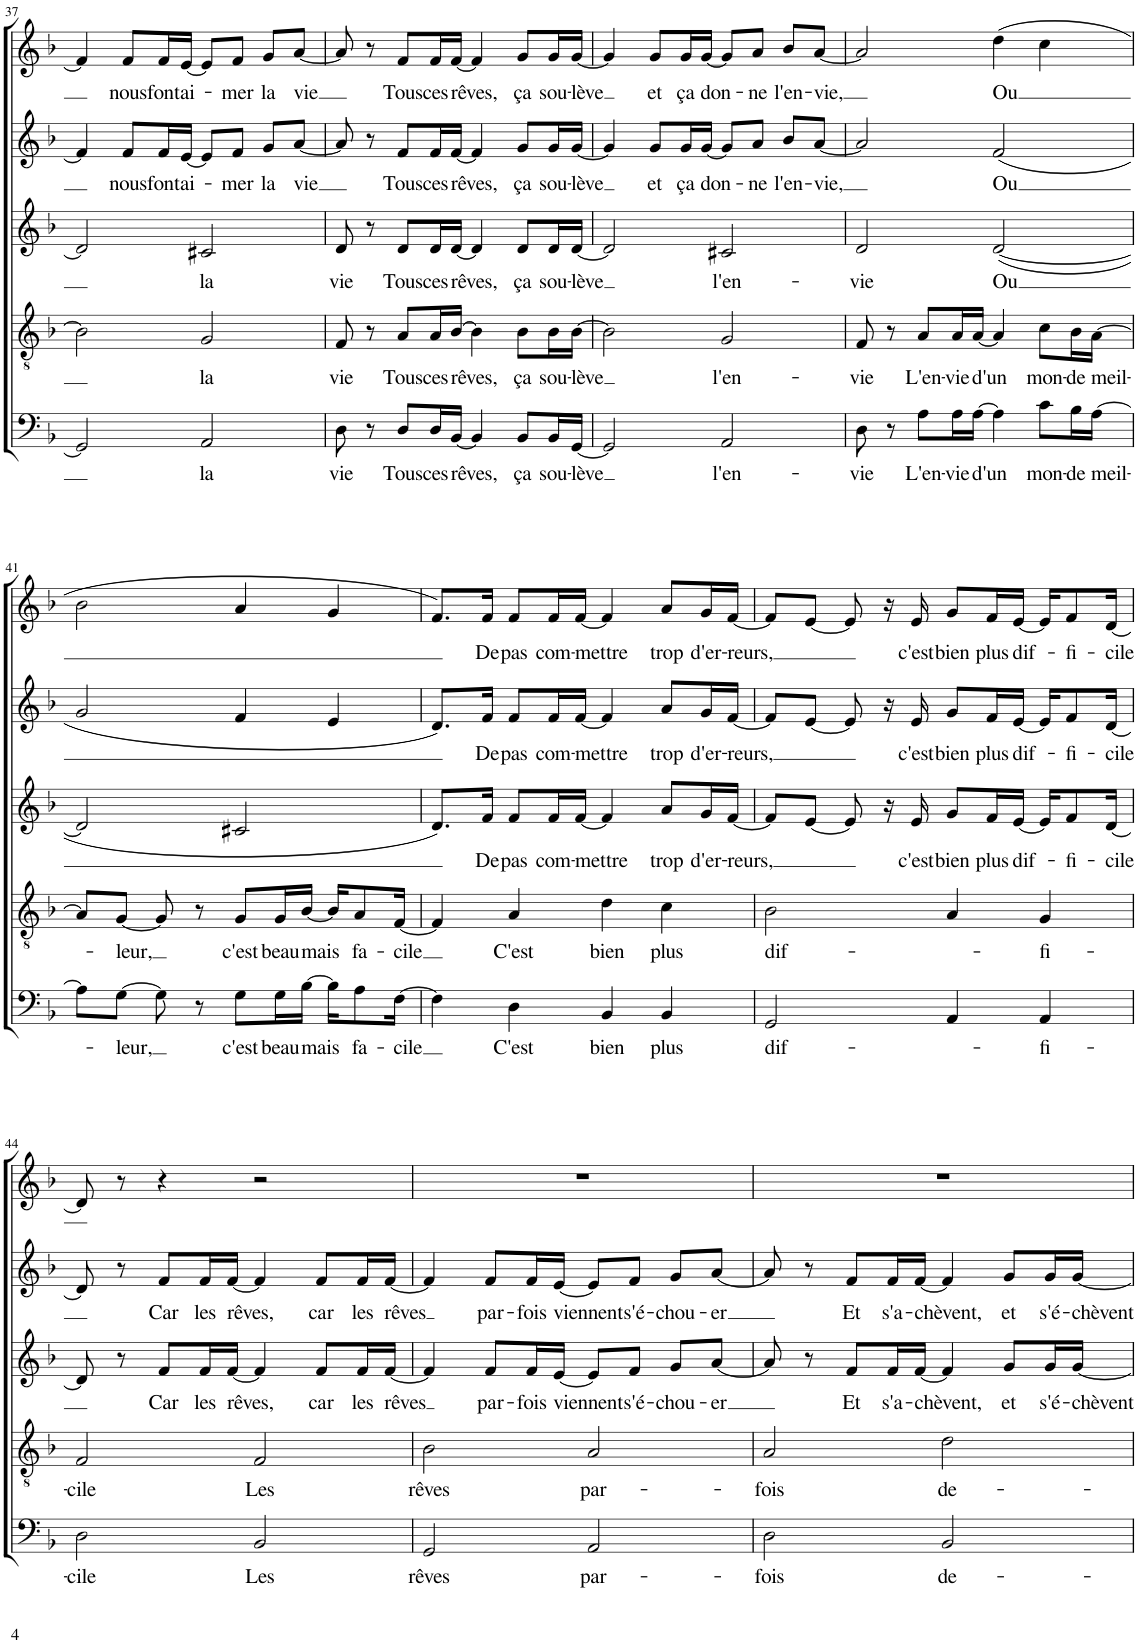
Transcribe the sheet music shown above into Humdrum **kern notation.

**kern	**text	**kern	**text	**kern	**text	**kern	**text	**kern	**text
*part5	*part5	*part4	*part4	*part3	*part3	*part2	*part2	*part1	*part1
*staff5	*staff5	*staff4	*staff4	*staff3	*staff3	*staff2	*staff2	*staff1	*staff1
*I"Basse	*	*I"Ténor	*	*I"Alto	*	*I"Soprano II	*	*I"Soprano I	*
!!LO:PB:g=z
*clefF4	*	*clefGv2	*	*clefG2	*	*clefG2	*	*clefG2	*
*k[b-]	*	*k[b-]	*	*k[b-]	*	*k[b-]	*	*k[b-]	*
*M4/4	*	*M4/4	*	*M4/4	*	*M4/4	*	*M4/4	*
*met(c)	*	*met(c)	*	*met(c)	*	*met(c)	*	*met(c)	*
=37	=37	=37	=37	=37	=37	=37	=37	=37	=37
2GG/]	.	2B-\]	.	2d/]	.	4f/]	.	4f/]	.
!	!	!	!	!	!	!	!LO:LY:b	!	!LO:LY:b
.	.	.	.	.	.	8f/L	nous	8f/L	nous
!	!	!	!	!	!	!	!LO:LY:b	!	!LO:LY:b
.	.	.	.	.	.	16f/L	font	16f/L	font
!	!	!	!	!	!	!	!LO:LY:b	!	!LO:LY:b
.	.	.	.	.	.	[16e/JJ	ai-	[16e/JJ	ai-
!	!LO:LY:b	!	!LO:LY:b	!	!LO:LY:b	!	!	!	!
2AA/	la	2G/	la	2c#X/	la	8e/L]	.	8e/L]	.
!	!	!	!	!	!	!	!LO:LY:b	!	!LO:LY:b
.	.	.	.	.	.	8f/J	-mer	8f/J	-mer
!	!	!	!	!	!	!	!LO:LY:b	!	!LO:LY:b
.	.	.	.	.	.	8g/L	la	8g/L	la
!	!	!	!	!	!	!	!LO:LY:b	!	!LO:LY:b
.	.	.	.	.	.	[8a/J	vie	[8a/J	vie
=38	=38	=38	=38	=38	=38	=38	=38	=38	=38
!	!LO:LY:b	!	!LO:LY:b	!	!LO:LY:b	!	!	!	!
8D\	vie	8F/	vie	8d/	vie	8a/]	.	8a/]	.
8r	.	8r	.	8r	.	8r	.	8r	.
!	!LO:LY:b	!	!LO:LY:b	!	!LO:LY:b	!	!LO:LY:b	!	!LO:LY:b
8D/L	Tous	8A/L	Tous	8d/L	Tous	8f/L	Tous	8f/L	Tous
!	!LO:LY:b	!	!LO:LY:b	!	!LO:LY:b	!	!LO:LY:b	!	!LO:LY:b
16D/L	ces	16A/L	ces	16d/L	ces	16f/L	ces	16f/L	ces
!	!LO:LY:b	!	!LO:LY:b	!	!LO:LY:b	!	!LO:LY:b	!	!LO:LY:b
[16BB-/JJ	-rêves,	[16B-/JJ	rêves,	[16d/JJ	rêves,	[16f/JJ	rêves,	[16f/JJ	rêves,
4BB-/]	.	4B-\]	.	4d/]	.	4f/]	.	4f/]	.
!	!LO:LY:b	!	!LO:LY:b	!	!LO:LY:b	!	!LO:LY:b	!	!LO:LY:b
8BB-/L	ça	8B-\L	ça	8d/L	ça	8g/L	ça	8g/L	ça
!	!LO:LY:b	!	!LO:LY:b	!	!LO:LY:b	!	!LO:LY:b	!	!LO:LY:b
16BB-/L	sou-	16B-\L	sou-	16d/L	sou-	16g/L	sou-	16g/L	sou-
!	!LO:LY:b	!	!LO:LY:b	!	!LO:LY:b	!	!LO:LY:b	!	!LO:LY:b
[16GG/JJ	-lève	[16B-\JJ	-lève	[16d/JJ	-lève	[16g/JJ	-lève	[16g/JJ	-lève
=39	=39	=39	=39	=39	=39	=39	=39	=39	=39
2GG/]	.	2B-\]	.	2d/]	.	4g/]	.	4g/]	.
!	!	!	!	!	!	!	!LO:LY:b	!	!LO:LY:b
.	.	.	.	.	.	8g/L	et	8g/L	et
!	!	!	!	!	!	!	!LO:LY:b	!	!LO:LY:b
.	.	.	.	.	.	16g/L	ça	16g/L	ça
!	!	!	!	!	!	!	!LO:LY:b	!	!LO:LY:b
.	.	.	.	.	.	[16g/JJ	don-	[16g/JJ	don-
!	!LO:LY:b	!	!LO:LY:b	!	!LO:LY:b	!	!	!	!
2AA/	l'en-	2G/	l'en-	2c#X/	l'en-	8g/L]	.	8g/L]	.
!	!	!	!	!	!	!	!LO:LY:b	!	!LO:LY:b
.	.	.	.	.	.	8a/J	-ne	8a/J	-ne
!	!	!	!	!	!	!	!LO:LY:b	!	!LO:LY:b
.	.	.	.	.	.	8b-/L	l'en-	8b-/L	l'en-
!	!	!	!	!	!	!	!LO:LY:b	!	!LO:LY:b
.	.	.	.	.	.	[8a/J	-vie,	[8a/J	-vie,
=40	=40	=40	=40	=40	=40	=40	=40	=40	=40
!	!LO:LY:b	!	!LO:LY:b	!	!LO:LY:b	!	!	!	!
8D\	-vie	8F/	-vie	2d/	-vie	2a/]	.	2a/]	.
8r	.	8r	.	.	.	.	.	.	.
!	!LO:LY:b	!	!LO:LY:b	!	!	!	!	!	!
8A\L	L'en-	8A/L	L'en-	.	.	.	.	.	.
!	!LO:LY:b	!	!LO:LY:b	!	!	!	!	!	!
16A\L	-vie	16A/L	-vie	.	.	.	.	.	.
!	!LO:LY:b	!	!LO:LY:b	!	!	!	!	!	!
[16A\JJ	d'un	[16A/JJ	d'un	.	.	.	.	.	.
!	!	!	!	!	!LO:LY:b	!	!LO:LY:b	!	!LO:LY:b
4A\]	.	4A/]	.	([2d/	Ou	(2f/	Ou	(4dd\	Ou
!	!LO:LY:b	!	!LO:LY:b	!	!	!	!	!	!
8c\L	mon-	8c\L	mon-	.	.	.	.	4cc\	.
!	!LO:LY:b	!	!LO:LY:b	!	!	!	!	!	!
16B-\L	-de	16B-\L	-de	.	.	.	.	.	.
!	!LO:LY:b	!	!LO:LY:b	!	!	!	!	!	!
[16A\JJ	meil-	[16A\JJ	meil-	.	.	.	.	.	.
!!LO:LB:g=z
=41	=41	=41	=41	=41	=41	=41	=41	=41	=41
8A\L]	.	8A/L]	.	2d/]	.	2g/	.	2b-\	.
!	!LO:LY:b	!	!LO:LY:b	!	!	!	!	!	!
[8G\J	-leur,	[8G/J	-leur,	.	.	.	.	.	.
8G\]	.	8G/]	.	.	.	.	.	.	.
8r	.	8r	.	.	.	.	.	.	.
!	!LO:LY:b	!	!LO:LY:b	!	!	!	!	!	!
8G\L	c'est	8G/L	c'est	2c#X/	.	4f/	.	4a/	.
!	!LO:LY:b	!	!LO:LY:b	!	!	!	!	!	!
16G\L	beau	16G/L	beau	.	.	.	.	.	.
!	!LO:LY:b	!	!LO:LY:b	!	!	!	!	!	!
[16B-\JJ	mais	[16B-/JJ	mais	.	.	.	.	.	.
16B-\KL]	.	16B-/KL]	.	.	.	4e/	.	4g/	.
!	!LO:LY:b	!	!LO:LY:b	!	!	!	!	!	!
8A\	fa-	8A/	fa-	.	.	.	.	.	.
!	!LO:LY:b	!	!LO:LY:b	!	!	!	!	!	!
[16F\Jk	-cile	[16F/Jk	-cile	.	.	.	.	.	.
=42	=42	=42	=42	=42	=42	=42	=42	=42	=42
4F\]	.	4F/]	.	8.d/L)	.	8.d/L)	.	8.f/L)	.
!	!	!	!	!	!LO:LY:b	!	!LO:LY:b	!	!LO:LY:b
.	.	.	.	16f/Jk	De	16f/Jk	De	16f/Jk	De
!	!LO:LY:b	!	!LO:LY:b	!	!LO:LY:b	!	!LO:LY:b	!	!LO:LY:b
4D\	C'est	4A/	C'est	8f/L	pas	8f/L	pas	8f/L	pas
!	!	!	!	!	!LO:LY:b	!	!LO:LY:b	!	!LO:LY:b
.	.	.	.	16f/L	com-	16f/L	com-	16f/L	com-
!	!	!	!	!	!LO:LY:b	!	!LO:LY:b	!	!LO:LY:b
.	.	.	.	[16f/JJ	mettre	[16f/JJ	mettre	[16f/JJ	mettre
!	!LO:LY:b	!	!LO:LY:b	!	!	!	!	!	!
4BB-/	bien	4d\	bien	4f/]	.	4f/]	.	4f/]	.
!	!LO:LY:b	!	!LO:LY:b	!	!LO:LY:b	!	!LO:LY:b	!	!LO:LY:b
4BB-/	plus	4c\	plus	8a/L	trop	8a/L	trop	8a/L	trop
!	!	!	!	!	!LO:LY:b	!	!LO:LY:b	!	!LO:LY:b
.	.	.	.	16g/L	d'er-	16g/L	d'er-	16g/L	d'er-
!	!	!	!	!	!LO:LY:b	!	!LO:LY:b	!	!LO:LY:b
.	.	.	.	[16f/JJ	-reurs,	[16f/JJ	-reurs,	[16f/JJ	-reurs,
=43	=43	=43	=43	=43	=43	=43	=43	=43	=43
!	!LO:LY:b	!	!LO:LY:b	!	!	!	!	!	!
2GG/	dif-	2B-\	dif-	8f/L]	.	8f/L]	.	8f/L]	.
.	.	.	.	[8e/J	.	[8e/J	.	[8e/J	.
.	.	.	.	8e/]	.	8e/]	.	8e/]	.
.	.	.	.	16r	.	16r	.	16r	.
!	!	!	!	!	!LO:LY:b	!	!LO:LY:b	!	!LO:LY:b
.	.	.	.	16e/	c'est	16e/	c'est	16e/	c'est
!	!	!	!	!	!LO:LY:b	!	!LO:LY:b	!	!LO:LY:b
4AA/	.	4A/	.	8g/L	bien	8g/L	bien	8g/L	bien
!	!	!	!	!	!LO:LY:b	!	!LO:LY:b	!	!LO:LY:b
.	.	.	.	16f/L	plus	16f/L	plus	16f/L	plus
!	!	!	!	!	!LO:LY:b	!	!LO:LY:b	!	!LO:LY:b
.	.	.	.	[16e/JJ	dif-	[16e/JJ	dif-	[16e/JJ	dif-
!	!LO:LY:b	!	!LO:LY:b	!	!	!	!	!	!
4AA/	-fi-	4G/	-fi-	16e/KL]	.	16e/KL]	.	16e/KL]	.
!	!	!	!	!	!LO:LY:b	!	!LO:LY:b	!	!LO:LY:b
.	.	.	.	8f/	-fi-	8f/	-fi-	8f/	-fi-
!	!	!	!	!	!LO:LY:b	!	!LO:LY:b	!	!LO:LY:b
.	.	.	.	[16d/Jk	-cile	[16d/Jk	-cile	[16d/Jk	-cile
!!LO:LB:g=z
=44	=44	=44	=44	=44	=44	=44	=44	=44	=44
!	!LO:LY:b	!	!LO:LY:b	!	!	!	!	!	!
2D\	-cile	2F/	-cile	8d/]	.	8d/]	.	8d/]	.
.	.	.	.	8r	.	8r	.	8r	.
!	!	!	!	!	!LO:LY:b	!	!LO:LY:b	!	!
.	.	.	.	8f/L	Car	8f/L	Car	4r	.
!	!	!	!	!	!LO:LY:b	!	!LO:LY:b	!	!
.	.	.	.	16f/L	les	16f/L	les	.	.
!	!	!	!	!	!LO:LY:b	!	!LO:LY:b	!	!
.	.	.	.	[16f/JJ	rêves,	[16f/JJ	rêves,	.	.
!	!LO:LY:b	!	!LO:LY:b	!	!	!	!	!	!
2BB-/	Les	2F/	Les	4f/]	.	4f/]	.	2r	.
!	!	!	!	!	!LO:LY:b	!	!LO:LY:b	!	!
.	.	.	.	8f/L	car	8f/L	car	.	.
!	!	!	!	!	!LO:LY:b	!	!LO:LY:b	!	!
.	.	.	.	16f/L	les	16f/L	les	.	.
!	!	!	!	!	!LO:LY:b	!	!LO:LY:b	!	!
.	.	.	.	[16f/JJ	rêves	[16f/JJ	rêves	.	.
=45	=45	=45	=45	=45	=45	=45	=45	=45	=45
!	!LO:LY:b	!	!LO:LY:b	!	!	!	!	!	!
2GG/	rêves	2B-\	rêves	4f/]	.	4f/]	.	1r	.
!	!	!	!	!	!LO:LY:b	!	!LO:LY:b	!	!
.	.	.	.	8f/L	par-	8f/L	par-	.	.
!	!	!	!	!	!LO:LY:b	!	!LO:LY:b	!	!
.	.	.	.	16f/L	-fois	16f/L	-fois	.	.
!	!	!	!	!	!LO:LY:b	!	!LO:LY:b	!	!
.	.	.	.	[16e/JJ	viennent	[16e/JJ	viennent	.	.
!	!LO:LY:b	!	!LO:LY:b	!	!	!	!	!	!
2AA/	par-	2A/	par-	8e/L]	.	8e/L]	.	.	.
!	!	!	!	!	!LO:LY:b	!	!LO:LY:b	!	!
.	.	.	.	8f/J	s'é-	8f/J	s'é-	.	.
!	!	!	!	!	!LO:LY:b	!	!LO:LY:b	!	!
.	.	.	.	8g/L	-chou-	8g/L	-chou-	.	.
!	!	!	!	!	!LO:LY:b	!	!LO:LY:b	!	!
.	.	.	.	[8a/J	-er	[8a/J	-er	.	.
=46	=46	=46	=46	=46	=46	=46	=46	=46	=46
!	!LO:LY:b	!	!LO:LY:b	!	!	!	!	!	!
2D\	-fois	2A/	-fois	8a/]	.	8a/]	.	1r	.
.	.	.	.	8r	.	8r	.	.	.
!	!	!	!	!	!LO:LY:b	!	!LO:LY:b	!	!
.	.	.	.	8f/L	Et	8f/L	Et	.	.
!	!	!	!	!	!LO:LY:b	!	!LO:LY:b	!	!
.	.	.	.	16f/L	s'a-	16f/L	s'a-	.	.
!	!	!	!	!	!LO:LY:b	!	!LO:LY:b	!	!
.	.	.	.	[16f/JJ	-chèvent,	[16f/JJ	-chèvent,	.	.
!	!LO:LY:b	!	!LO:LY:b	!	!	!	!	!	!
2BB-/	de-	2d\	de-	4f/]	.	4f/]	.	.	.
!	!	!	!	!	!LO:LY:b	!	!LO:LY:b	!	!
.	.	.	.	8g/L	et	8g/L	et	.	.
!	!	!	!	!	!LO:LY:b	!	!LO:LY:b	!	!
.	.	.	.	16g/L	s'é-	16g/L	s'é-	.	.
!	!	!	!	!	!LO:LY:b	!	!LO:LY:b	!	!
.	.	.	.	[16g/JJ	-chèvent	[16g/JJ	-chèvent	.	.
=	=	=	=	=	=	=	=	=	=
*-	*-	*-	*-	*-	*-	*-	*-	*-	*-
